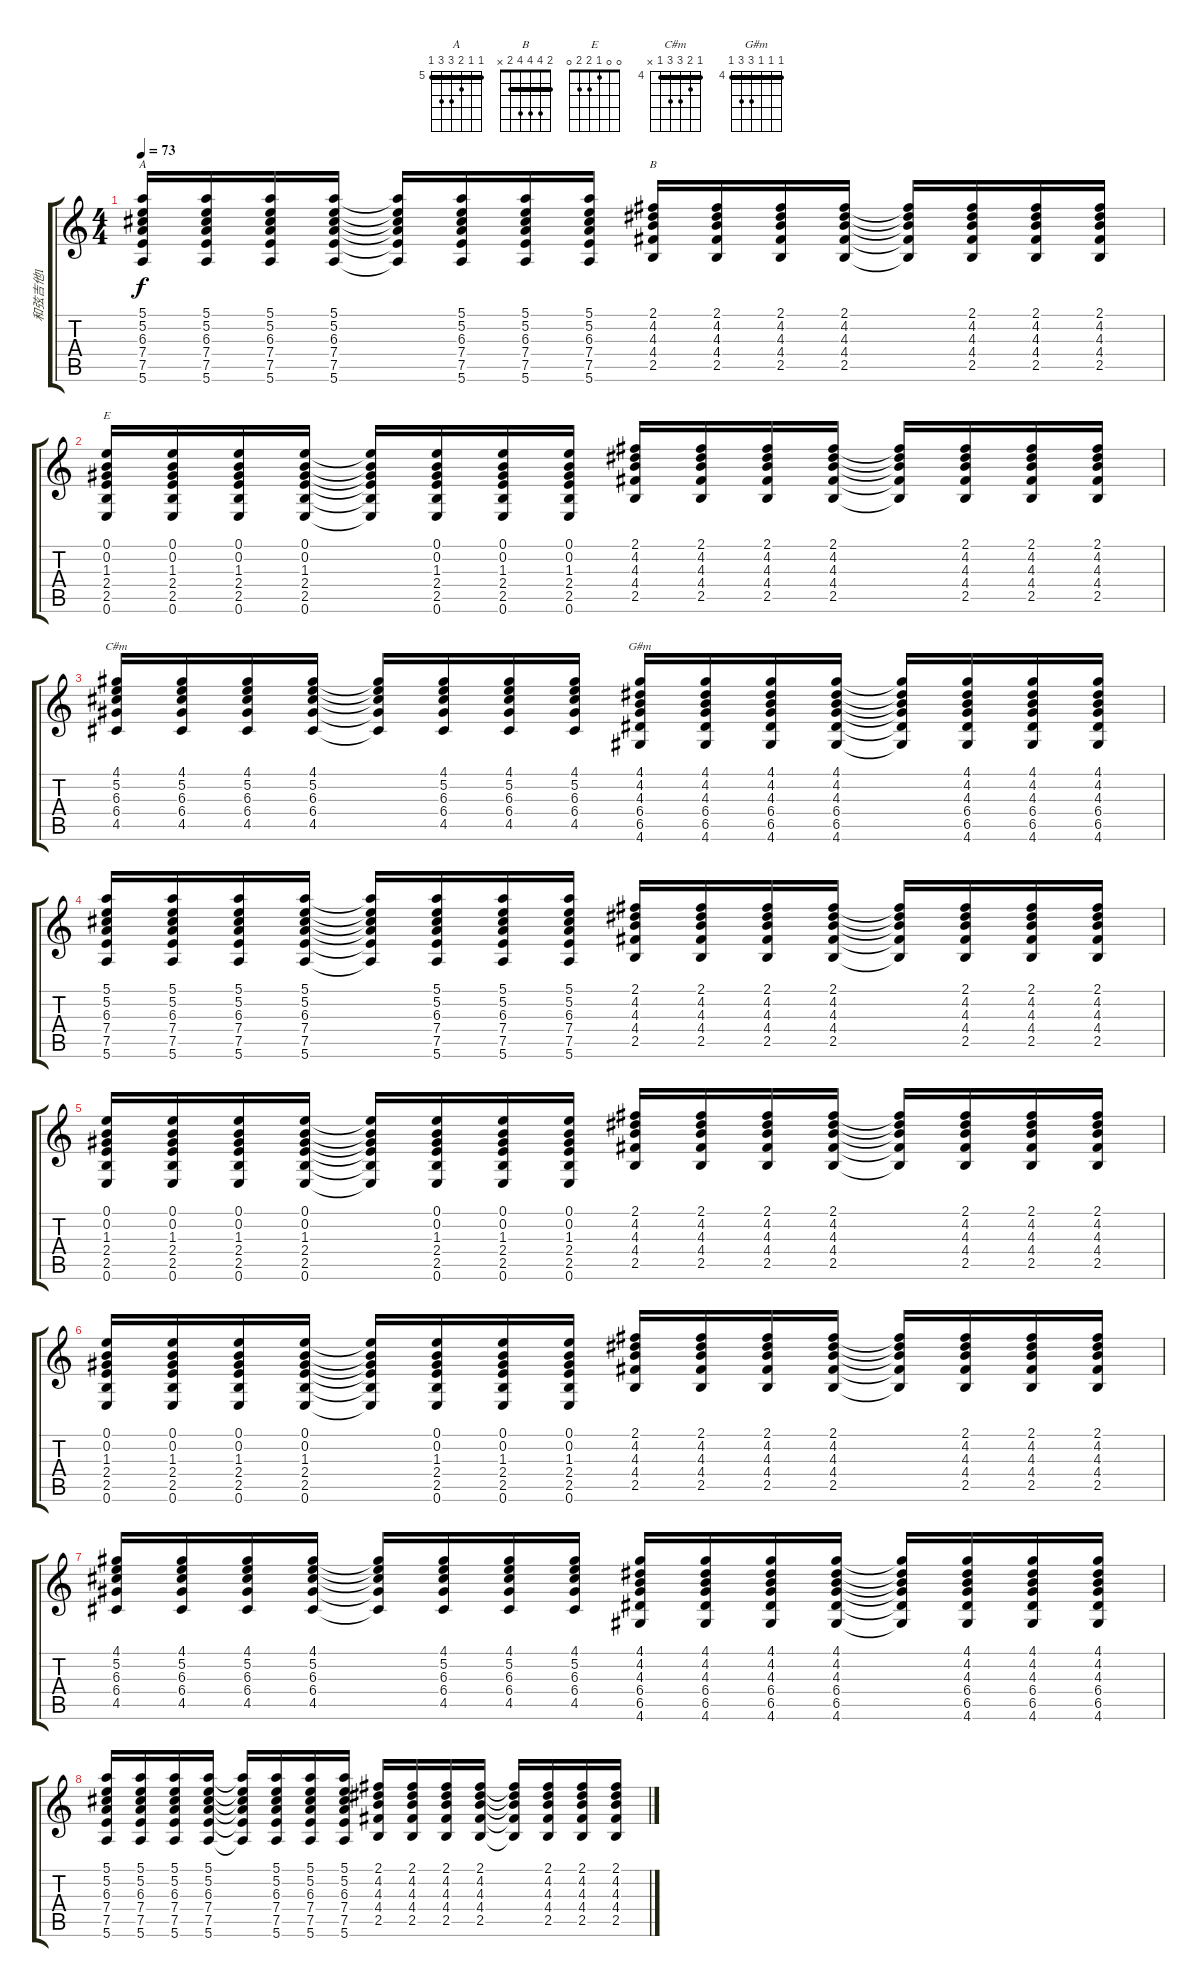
\track ("和弦吉他1" "和弦吉他1") {instrument acousticguitarsteel}
\staff {score tabs}
\tuning (E4 B3 G3 D3 A2 E2) {hide}
\chord ("A" 5 5 6 7 7 5) {firstfret 5 barre 5}
\chord ("B" 2 4 4 4 2 x) {barre 2}
\chord ("E" 0 0 1 2 2 0)
\chord ("C#m" 4 5 6 6 4 x) {firstfret 4 barre 4}
\chord ("G#m" 4 4 4 6 6 4) {firstfret 4 barre 4}
\ts (4 4)
\tempo 73
\clef g2
\ks c
(5.1 5.2 6.3 7.4 7.5 5.6).16{ch "A" dy f} (5.1 5.2 6.3 7.4 7.5 5.6).16 (5.1 5.2 6.3 7.4 7.5 5.6).16 (5.1 5.2 6.3 7.4 7.5 5.6).16 (5.1{t} 5.2{t} 6.3{t} 7.4{t} 7.5{t} 5.6{t}).16 (5.1 5.2 6.3 7.4 7.5 5.6).16 (5.1 5.2 6.3 7.4 7.5 5.6).16 (5.1 5.2 6.3 7.4 7.5 5.6).16 (2.1 4.2 4.3 4.4 2.5).16{ch "B"} (2.1 4.2 4.3 4.4 2.5).16 (2.1 4.2 4.3 4.4 2.5).16 (2.1 4.2 4.3 4.4 2.5).16 (2.1{t} 4.2{t} 4.3{t} 4.4{t} 2.5{t}).16 (2.1 4.2 4.3 4.4 2.5).16 (2.1 4.2 4.3 4.4 2.5).16 (2.1 4.2 4.3 4.4 2.5).16 |
(0.1 0.2 1.3 2.4 2.5 0.6).16{ch "E" volume 13} (0.1 0.2 1.3 2.4 2.5 0.6).16 (0.1 0.2 1.3 2.4 2.5 0.6).16 (0.1 0.2 1.3 2.4 2.5 0.6).16 (0.1{t} 0.2{t} 1.3{t} 2.4{t} 2.5{t} 0.6{t}).16 (0.1 0.2 1.3 2.4 2.5 0.6).16 (0.1 0.2 1.3 2.4 2.5 0.6).16 (0.1 0.2 1.3 2.4 2.5 0.6).16 (2.1 4.2 4.3 4.4 2.5).16 (2.1 4.2 4.3 4.4 2.5).16 (2.1 4.2 4.3 4.4 2.5).16 (2.1 4.2 4.3 4.4 2.5).16 (2.1{t} 4.2{t} 4.3{t} 4.4{t} 2.5{t}).16 (2.1 4.2 4.3 4.4 2.5).16 (2.1 4.2 4.3 4.4 2.5).16 (2.1 4.2 4.3 4.4 2.5).16 |
(4.1 5.2 6.3 6.4 4.5).16{ch "C#m"} (4.1 5.2 6.3 6.4 4.5).16 (4.1 5.2 6.3 6.4 4.5).16 (4.1 5.2 6.3 6.4 4.5).16 (4.1{t} 5.2{t} 6.3{t} 6.4{t} 4.5{t}).16 (4.1 5.2 6.3 6.4 4.5).16 (4.1 5.2 6.3 6.4 4.5).16 (4.1 5.2 6.3 6.4 4.5).16 (4.1 4.2 4.3 6.4 6.5 4.6).16{ch "G#m"} (4.1 4.2 4.3 6.4 6.5 4.6).16 (4.1 4.2 4.3 6.4 6.5 4.6).16 (4.1 4.2 4.3 6.4 6.5 4.6).16 (4.1{t} 4.2{t} 4.3{t} 6.4{t} 6.5{t} 4.6{t}).16 (4.1 4.2 4.3 6.4 6.5 4.6).16 (4.1 4.2 4.3 6.4 6.5 4.6).16 (4.1 4.2 4.3 6.4 6.5 4.6).16 |
(5.1 5.2 6.3 7.4 7.5 5.6).16 (5.1 5.2 6.3 7.4 7.5 5.6).16 (5.1 5.2 6.3 7.4 7.5 5.6).16 (5.1 5.2 6.3 7.4 7.5 5.6).16 (5.1{t} 5.2{t} 6.3{t} 7.4{t} 7.5{t} 5.6{t}).16 (5.1 5.2 6.3 7.4 7.5 5.6).16 (5.1 5.2 6.3 7.4 7.5 5.6).16 (5.1 5.2 6.3 7.4 7.5 5.6).16 (2.1 4.2 4.3 4.4 2.5).16 (2.1 4.2 4.3 4.4 2.5).16 (2.1 4.2 4.3 4.4 2.5).16 (2.1 4.2 4.3 4.4 2.5).16 (2.1{t} 4.2{t} 4.3{t} 4.4{t} 2.5{t}).16 (2.1 4.2 4.3 4.4 2.5).16 (2.1 4.2 4.3 4.4 2.5).16 (2.1 4.2 4.3 4.4 2.5).16 |
(0.1 0.2 1.3 2.4 2.5 0.6).16 (0.1 0.2 1.3 2.4 2.5 0.6).16 (0.1 0.2 1.3 2.4 2.5 0.6).16 (0.1 0.2 1.3 2.4 2.5 0.6).16 (0.1{t} 0.2{t} 1.3{t} 2.4{t} 2.5{t} 0.6{t}).16 (0.1 0.2 1.3 2.4 2.5 0.6).16 (0.1 0.2 1.3 2.4 2.5 0.6).16 (0.1 0.2 1.3 2.4 2.5 0.6).16 (2.1 4.2 4.3 4.4 2.5).16 (2.1 4.2 4.3 4.4 2.5).16 (2.1 4.2 4.3 4.4 2.5).16 (2.1 4.2 4.3 4.4 2.5).16 (2.1{t} 4.2{t} 4.3{t} 4.4{t} 2.5{t}).16 (2.1 4.2 4.3 4.4 2.5).16 (2.1 4.2 4.3 4.4 2.5).16 (2.1 4.2 4.3 4.4 2.5).16 |
(0.1 0.2 1.3 2.4 2.5 0.6).16{volume 10} (0.1 0.2 1.3 2.4 2.5 0.6).16 (0.1 0.2 1.3 2.4 2.5 0.6).16 (0.1 0.2 1.3 2.4 2.5 0.6).16 (0.1{t} 0.2{t} 1.3{t} 2.4{t} 2.5{t} 0.6{t}).16 (0.1 0.2 1.3 2.4 2.5 0.6).16 (0.1 0.2 1.3 2.4 2.5 0.6).16 (0.1 0.2 1.3 2.4 2.5 0.6).16 (2.1 4.2 4.3 4.4 2.5).16 (2.1 4.2 4.3 4.4 2.5).16 (2.1 4.2 4.3 4.4 2.5).16 (2.1 4.2 4.3 4.4 2.5).16 (2.1{t} 4.2{t} 4.3{t} 4.4{t} 2.5{t}).16 (2.1 4.2 4.3 4.4 2.5).16 (2.1 4.2 4.3 4.4 2.5).16 (2.1 4.2 4.3 4.4 2.5).16 |
(4.1 5.2 6.3 6.4 4.5).16 (4.1 5.2 6.3 6.4 4.5).16 (4.1 5.2 6.3 6.4 4.5).16 (4.1 5.2 6.3 6.4 4.5).16 (4.1{t} 5.2{t} 6.3{t} 6.4{t} 4.5{t}).16 (4.1 5.2 6.3 6.4 4.5).16 (4.1 5.2 6.3 6.4 4.5).16 (4.1 5.2 6.3 6.4 4.5).16 (4.1 4.2 4.3 6.4 6.5 4.6).16 (4.1 4.2 4.3 6.4 6.5 4.6).16 (4.1 4.2 4.3 6.4 6.5 4.6).16 (4.1 4.2 4.3 6.4 6.5 4.6).16 (4.1{t} 4.2{t} 4.3{t} 6.4{t} 6.5{t} 4.6{t}).16 (4.1 4.2 4.3 6.4 6.5 4.6).16 (4.1 4.2 4.3 6.4 6.5 4.6).16 (4.1 4.2 4.3 6.4 6.5 4.6).16 |
(5.1 5.2 6.3 7.4 7.5 5.6).16 (5.1 5.2 6.3 7.4 7.5 5.6).16 (5.1 5.2 6.3 7.4 7.5 5.6).16 (5.1 5.2 6.3 7.4 7.5 5.6).16 (5.1{t} 5.2{t} 6.3{t} 7.4{t} 7.5{t} 5.6{t}).16 (5.1 5.2 6.3 7.4 7.5 5.6).16 (5.1 5.2 6.3 7.4 7.5 5.6).16 (5.1 5.2 6.3 7.4 7.5 5.6).16 (2.1 4.2 4.3 4.4 2.5).16 (2.1 4.2 4.3 4.4 2.5).16 (2.1 4.2 4.3 4.4 2.5).16 (2.1 4.2 4.3 4.4 2.5).16 (2.1{t} 4.2{t} 4.3{t} 4.4{t} 2.5{t}).16 (2.1 4.2 4.3 4.4 2.5).16 (2.1 4.2 4.3 4.4 2.5).16 (2.1 4.2 4.3 4.4 2.5).16
